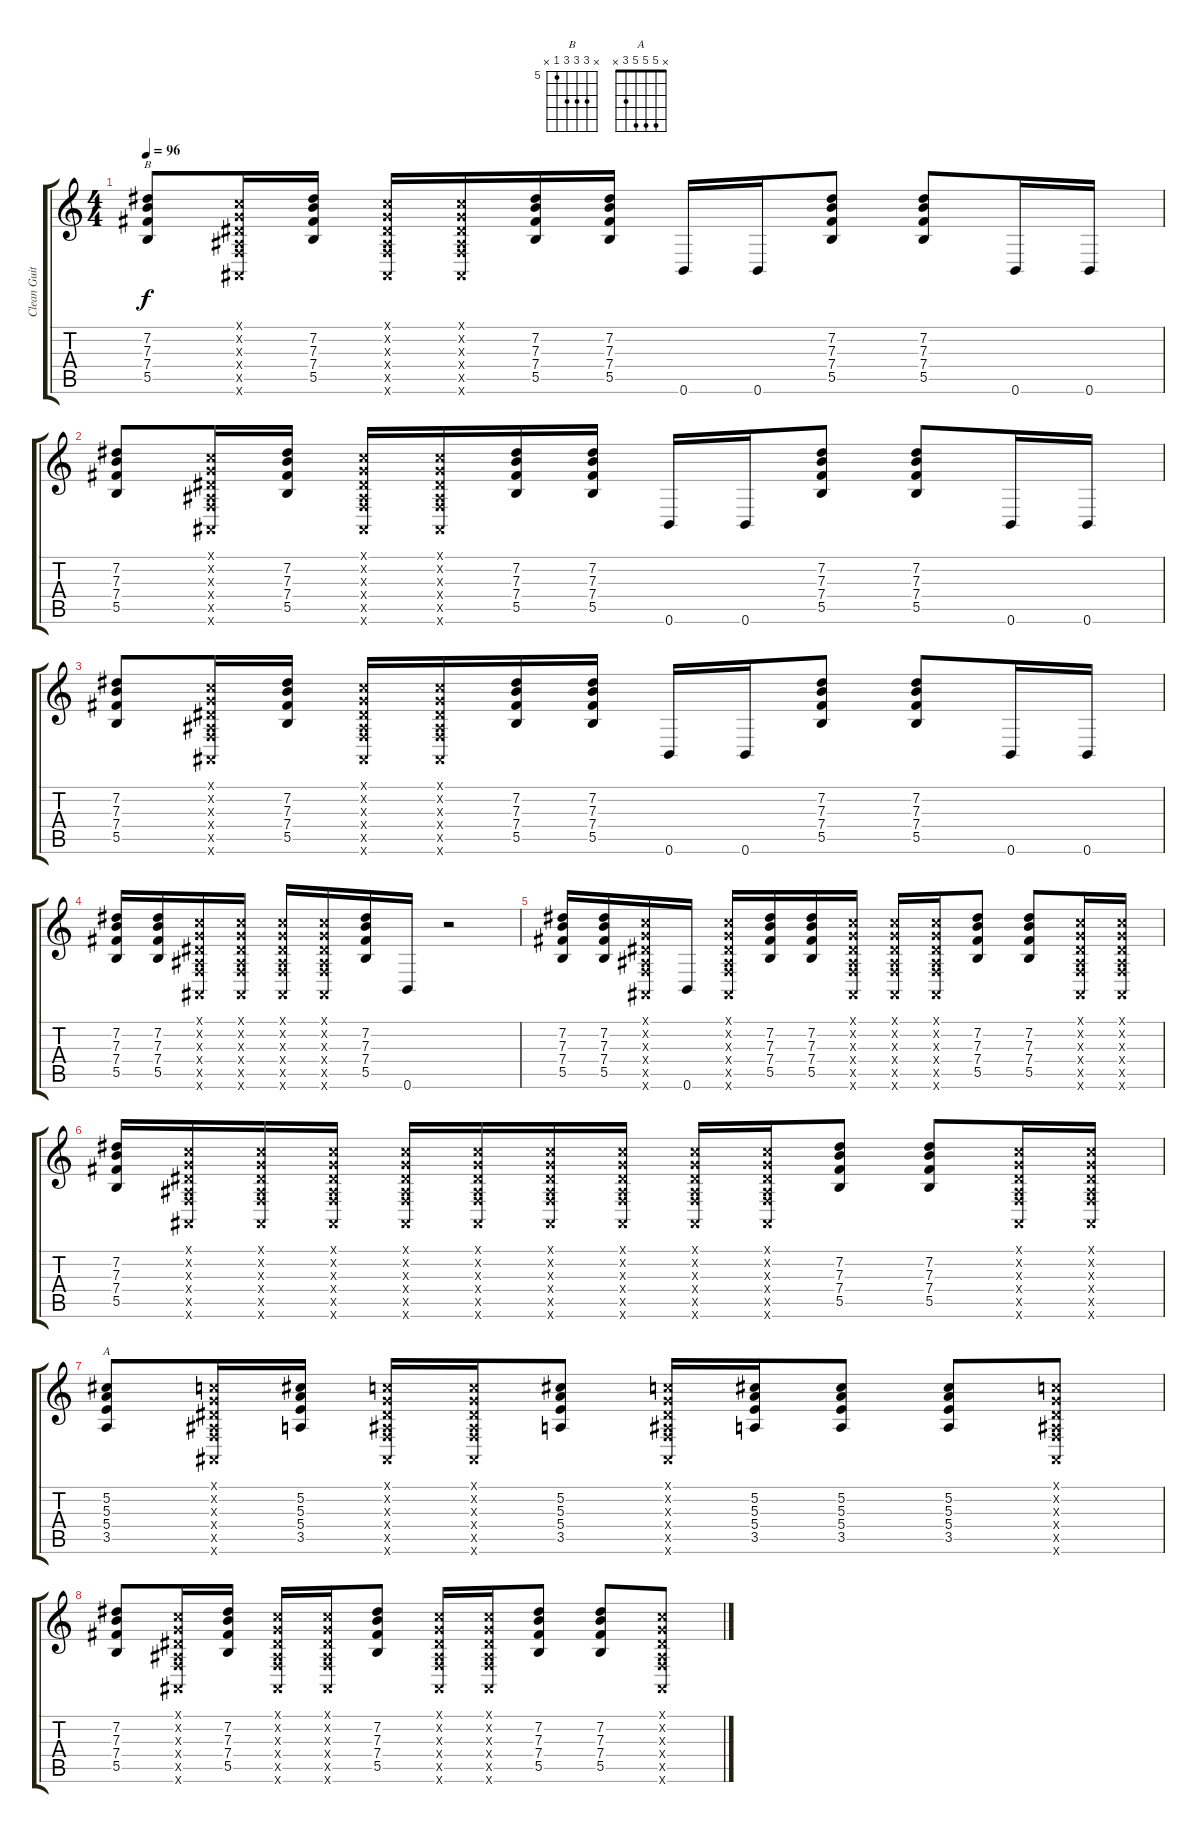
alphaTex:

\track ("Clean Guitar" "Clean Guit") {instrument electricguitarclean}
\staff {score tabs}
\tuning (Db4 Ab3 E3 B2 Gb2 B1) {hide}
\chord ("B" x 7 7 7 5 x) {firstfret 5}
\chord ("A" x 5 5 5 3 x)
\ts (4 4)
\tempo 96
\clef g2
\ks c
(7.2 7.3 7.4 5.5).8{ch "B" dy f instrument electricguitarclean} (-1.1{x} -1.2{x} -1.3{x} -1.4{x} -1.5{x} -1.6{x}).16 (7.2 7.3 7.4 5.5).16 (-1.1{x} -1.2{x} -1.3{x} -1.4{x} -1.5{x} -1.6{x}).16 (-1.1{x} -1.2{x} -1.3{x} -1.4{x} -1.5{x} -1.6{x}).16 (7.2 7.3 7.4 5.5).16 (7.2 7.3 7.4 5.5).16 0.6.16 0.6.16 (7.2 7.3 7.4 5.5).8 (7.2 7.3 7.4 5.5).8 0.6.16 0.6.16 |
(7.2 7.3 7.4 5.5).8 (-1.1{x} -1.2{x} -1.3{x} -1.4{x} -1.5{x} -1.6{x}).16 (7.2 7.3 7.4 5.5).16 (-1.1{x} -1.2{x} -1.3{x} -1.4{x} -1.5{x} -1.6{x}).16 (-1.1{x} -1.2{x} -1.3{x} -1.4{x} -1.5{x} -1.6{x}).16 (7.2 7.3 7.4 5.5).16 (7.2 7.3 7.4 5.5).16 0.6.16 0.6.16 (7.2 7.3 7.4 5.5).8 (7.2 7.3 7.4 5.5).8 0.6.16 0.6.16 |
(7.2 7.3 7.4 5.5).8 (-1.1{x} -1.2{x} -1.3{x} -1.4{x} -1.5{x} -1.6{x}).16 (7.2 7.3 7.4 5.5).16 (-1.1{x} -1.2{x} -1.3{x} -1.4{x} -1.5{x} -1.6{x}).16 (-1.1{x} -1.2{x} -1.3{x} -1.4{x} -1.5{x} -1.6{x}).16 (7.2 7.3 7.4 5.5).16 (7.2 7.3 7.4 5.5).16 0.6.16 0.6.16 (7.2 7.3 7.4 5.5).8 (7.2 7.3 7.4 5.5).8 0.6.16 0.6.16 |
(7.2 7.3 7.4 5.5).16 (7.2 7.3 7.4 5.5).16 (-1.1{x} -1.2{x} -1.3{x} -1.4{x} -1.5{x} -1.6{x}).16 (-1.1{x} -1.2{x} -1.3{x} -1.4{x} -1.5{x} -1.6{x}).16 (-1.1{x} -1.2{x} -1.3{x} -1.4{x} -1.5{x} -1.6{x}).16 (-1.1{x} -1.2{x} -1.3{x} -1.4{x} -1.5{x} -1.6{x}).16 (7.2 7.3 7.4 5.5).16 0.6.16 r.2 |
(7.2 7.3 7.4 5.5).16 (7.2 7.3 7.4 5.5).16 (-1.1{x} -1.2{x} -1.3{x} -1.4{x} -1.5{x} -1.6{x}).16 0.6.16 (-1.1{x} -1.2{x} -1.3{x} -1.4{x} -1.5{x} -1.6{x}).16 (7.2 7.3 7.4 5.5).16 (7.2 7.3 7.4 5.5).16 (-1.1{x} -1.2{x} -1.3{x} -1.4{x} -1.5{x} -1.6{x}).16 (-1.1{x} -1.2{x} -1.3{x} -1.4{x} -1.5{x} -1.6{x}).16 (-1.1{x} -1.2{x} -1.3{x} -1.4{x} -1.5{x} -1.6{x}).16 (7.2 7.3 7.4 5.5).8 (7.2 7.3 7.4 5.5).8 (-1.1{x} -1.2{x} -1.3{x} -1.4{x} -1.5{x} -1.6{x}).16 (-1.1{x} -1.2{x} -1.3{x} -1.4{x} -1.5{x} -1.6{x}).16 |
(7.2 7.3 7.4 5.5).16 (-1.1{x} -1.2{x} -1.3{x} -1.4{x} -1.5{x} -1.6{x}).16 (-1.1{x} -1.2{x} -1.3{x} -1.4{x} -1.5{x} -1.6{x}).16 (-1.1{x} -1.2{x} -1.3{x} -1.4{x} -1.5{x} -1.6{x}).16 (-1.1{x} -1.2{x} -1.3{x} -1.4{x} -1.5{x} -1.6{x}).16 (-1.1{x} -1.2{x} -1.3{x} -1.4{x} -1.5{x} -1.6{x}).16 (-1.1{x} -1.2{x} -1.3{x} -1.4{x} -1.5{x} -1.6{x}).16 (-1.1{x} -1.2{x} -1.3{x} -1.4{x} -1.5{x} -1.6{x}).16 (-1.1{x} -1.2{x} -1.3{x} -1.4{x} -1.5{x} -1.6{x}).16 (-1.1{x} -1.2{x} -1.3{x} -1.4{x} -1.5{x} -1.6{x}).16 (7.2 7.3 7.4 5.5).8 (7.2 7.3 7.4 5.5).8 (-1.1{x} -1.2{x} -1.3{x} -1.4{x} -1.5{x} -1.6{x}).16 (-1.1{x} -1.2{x} -1.3{x} -1.4{x} -1.5{x} -1.6{x}).16 |
(5.2 5.3 5.4 3.5).8{ch "A"} (-1.1{x} -1.2{x} -1.3{x} -1.4{x} -1.5{x} -1.6{x}).16 (5.2 5.3 5.4 3.5).16 (-1.1{x} -1.2{x} -1.3{x} -1.4{x} -1.5{x} -1.6{x}).16 (-1.1{x} -1.2{x} -1.3{x} -1.4{x} -1.5{x} -1.6{x}).16 (5.2 5.3 5.4 3.5).8 (-1.1{x} -1.2{x} -1.3{x} -1.4{x} -1.5{x} -1.6{x}).16 (5.2 5.3 5.4 3.5).16 (5.2 5.3 5.4 3.5).8 (5.2 5.3 5.4 3.5).8 (-1.1{x} -1.2{x} -1.3{x} -1.4{x} -1.5{x} -1.6{x}).8 |
(7.2 7.3 7.4 5.5).8 (-1.1{x} -1.2{x} -1.3{x} -1.4{x} -1.5{x} -1.6{x}).16 (7.2 7.3 7.4 5.5).16 (-1.1{x} -1.2{x} -1.3{x} -1.4{x} -1.5{x} -1.6{x}).16 (-1.1{x} -1.2{x} -1.3{x} -1.4{x} -1.5{x} -1.6{x}).16 (7.2 7.3 7.4 5.5).8 (-1.1{x} -1.2{x} -1.3{x} -1.4{x} -1.5{x} -1.6{x}).16 (-1.1{x} -1.2{x} -1.3{x} -1.4{x} -1.5{x} -1.6{x}).16 (7.2 7.3 7.4 5.5).8 (7.2 7.3 7.4 5.5).8 (-1.1{x} -1.2{x} -1.3{x} -1.4{x} -1.5{x} -1.6{x}).8
